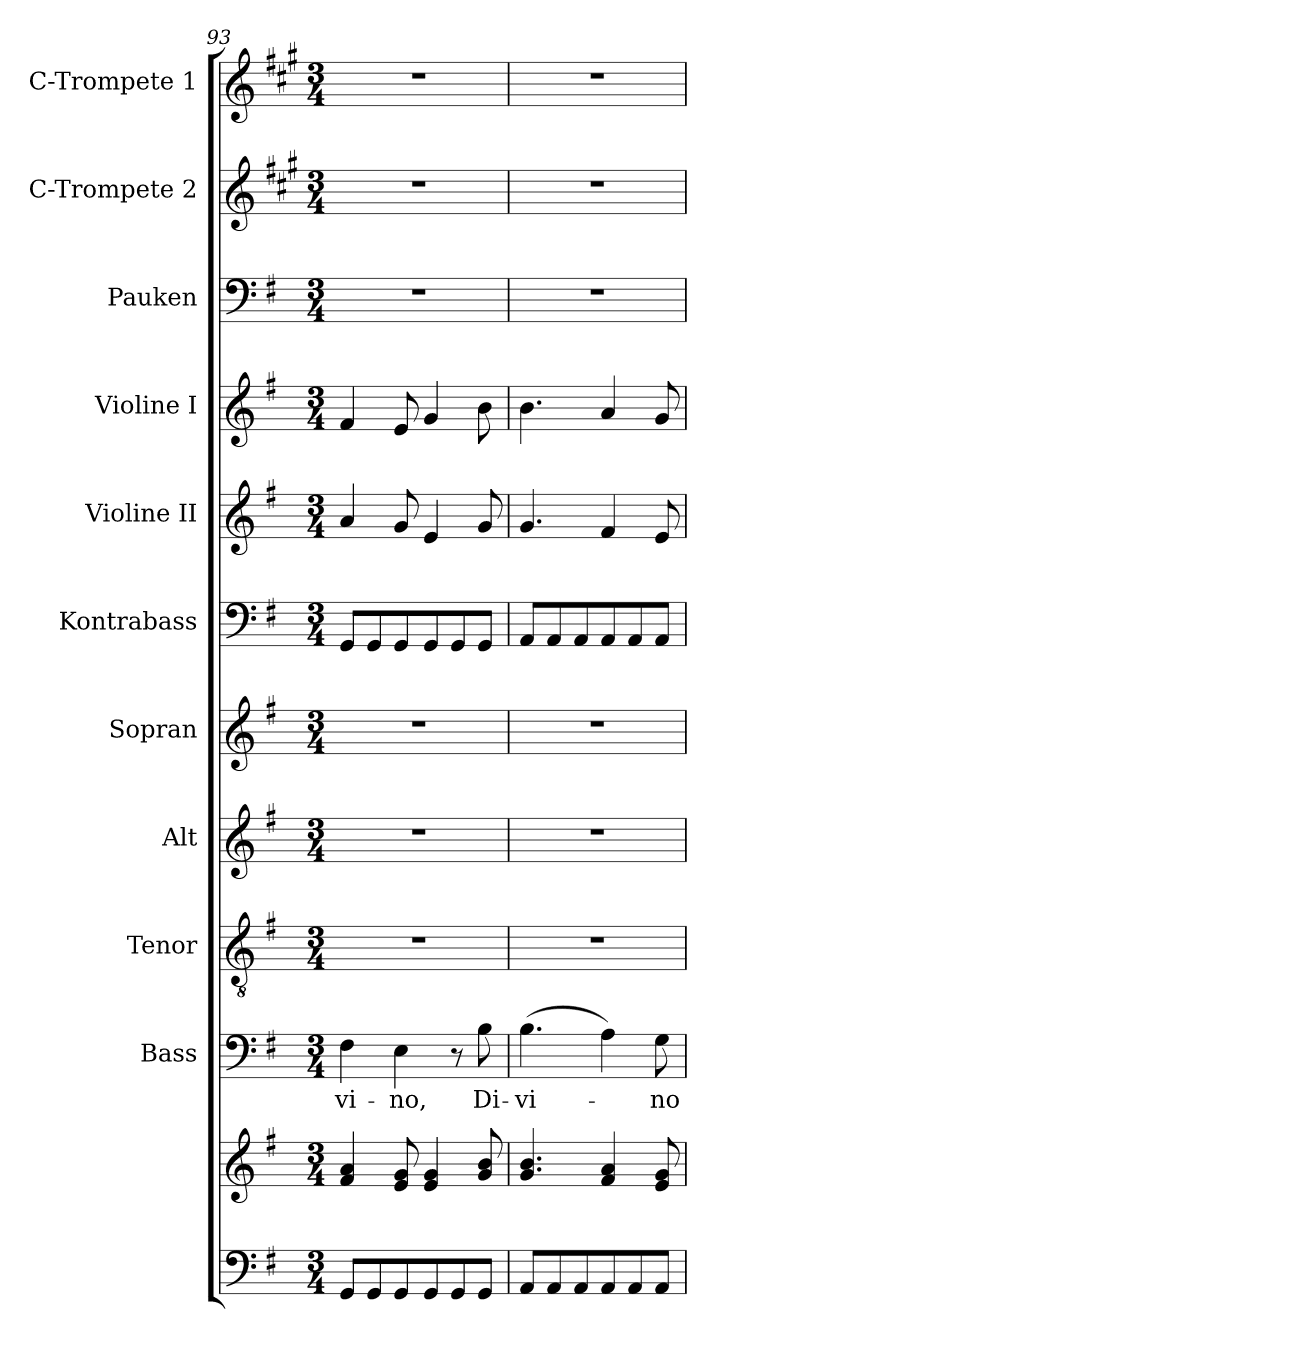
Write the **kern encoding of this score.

**kern	**kern	**kern	**text	**kern	**kern	**kern	**kern	**kern	**kern	**kern	**kern	**kern
*part11	*part11	*part10	*part10	*part9	*part8	*part7	*part6	*part5	*part4	*part3	*part2	*part1
*staff12	*staff11	*staff10	*staff10	*staff9	*staff8	*staff7	*staff6	*staff5	*staff4	*staff3	*staff2	*staff1
*	*	*I"Bass	*	*I"Tenor	*I"Alt	*I"Sopran	*I"Kontrabass	*I"Violine II	*I"Violine I	*I"Pauken	*I"C-Trompete 2	*I"C-Trompete 1
*	*	*I'B.	*	*I'T.	*I'A.	*I'S.	*I'Kb.	*I'Vl. II	*I'Vl. I	*I'Pk.	*I'C Trp. 2	*I'C Trp. 1
*clefF4	*clefG2	*clefF4	*	*clefGv2	*clefG2	*clefG2	*clefF4	*clefG2	*clefG2	*clefF4	*clefG2	*clefG2
*	*	*	*	*	*	*	*ITrd7c12	*	*	*	*ITrd1c2	*ITrd1c2
*k[f#]	*k[f#]	*k[f#]	*	*k[f#]	*k[f#]	*k[f#]	*k[f#]	*k[f#]	*k[f#]	*k[f#]	*k[f#]	*k[f#]
*G:	*G:	*G:	*	*G:	*G:	*G:	*G:	*G:	*G:	*G:	*G:	*G:
*M3/4	*M3/4	*M3/4	*	*M3/4	*M3/4	*M3/4	*M3/4	*M3/4	*M3/4	*M3/4	*M3/4	*M3/4
=93	=93	=93	=93	=93	=93	=93	=93	=93	=93	=93	=93	=93
!	!	!	!LO:LY:b	!	!	!	!	!	!	!	!	!
8GG/L	4f#/ 4a/	4F#\	-vi-	2.r	2.r	2.r	8GGG/L	4a/	4f#/	2.r	2.r	2.r
8GG/	.	.	.	.	.	.	8GGG/	.	.	.	.	.
!	!	!	!LO:LY:b	!	!	!	!	!	!	!	!	!
8GG/	8e/ 8g/	4E\	-no,	.	.	.	8GGG/	8g/	8e/	.	.	.
8GG/	4e/ 4g/	.	.	.	.	.	8GGG/	4e/	4g/	.	.	.
8GG/	.	8r	.	.	.	.	8GGG/	.	.	.	.	.
!	!	!	!LO:LY:b	!	!	!	!	!	!	!	!	!
8GG/J	8g/ 8b/	8B\	Di-	.	.	.	8GGG/J	8g/	8b\	.	.	.
=94	=94	=94	=94	=94	=94	=94	=94	=94	=94	=94	=94	=94
!	!	!	!LO:LY:b	!	!	!	!	!	!	!	!	!
8AA/L	4.g/ 4.b/	(>4.B\	-vi-	2.r	2.r	2.r	8AAA/L	4.g/	4.b\	2.r	2.r	2.r
8AA/	.	.	.	.	.	.	8AAA/	.	.	.	.	.
8AA/	.	.	.	.	.	.	8AAA/	.	.	.	.	.
8AA/	4f#/ 4a/	4A\)	.	.	.	.	8AAA/	4f#/	4a/	.	.	.
8AA/	.	.	.	.	.	.	8AAA/	.	.	.	.	.
!	!	!	!LO:LY:b	!	!	!	!	!	!	!	!	!
8AA/J	8e/ 8g/	8G\	-no	.	.	.	8AAA/J	8e/	8g/	.	.	.
=	=	=	=	=	=	=	=	=	=	=	=	=
*-	*-	*-	*-	*-	*-	*-	*-	*-	*-	*-	*-	*-
